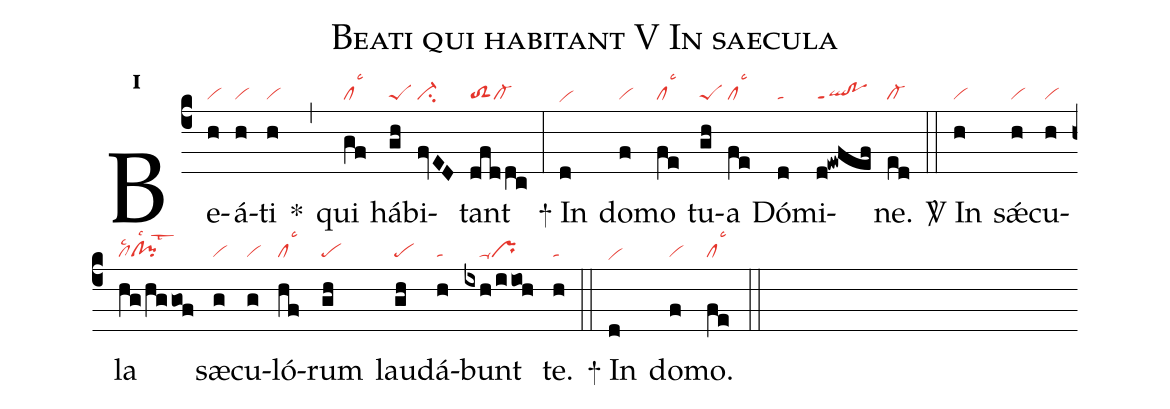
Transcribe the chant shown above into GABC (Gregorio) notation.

name:Beati qui habitant V In saecula;
office-part:re;
mode:1;
nabc-lines:1;
%%
initial-style: 1;
name: Beati qui habitant;
mode: 1;
office-part: Responsorium;
annotation: Resp.;
annotation: i;
nabc-lines: 1;
%%
(c4) Be(h|vi)á(h|vi)ti(h|vi) <sp>*</sp>(,) qui(gf|cllsc3) há(gh|peS)bi(fvED|ci-)tant(dfddc|toS2cl-) (:)
<sp>+</sp> In(d|vihe) do(f|vi)mo(fe|cllsc3) tu(gh|peS)a(fe|cllsc3) Dó(d|ta)mi(d!ewfef|ql!poppt1)ne.(ed|cl-) (::)
<sp>V/</sp> In(h|vi) sǽ(h|vi)cu(h|vi)la(hg/hggof|cllsc2cl!pilsc1lst3) sæ(g|vi)cu(g|vi)ló(hf|cllsc3)rum(gh|pe) lau(gh|pe)dá(h|ta)bunt(ixh/iioh|////ta-pr) te.(h|ta) (::)
<sp>+</sp> In(d|vihe) do(f|vi)mo.(fe|cllsc3) (::)
